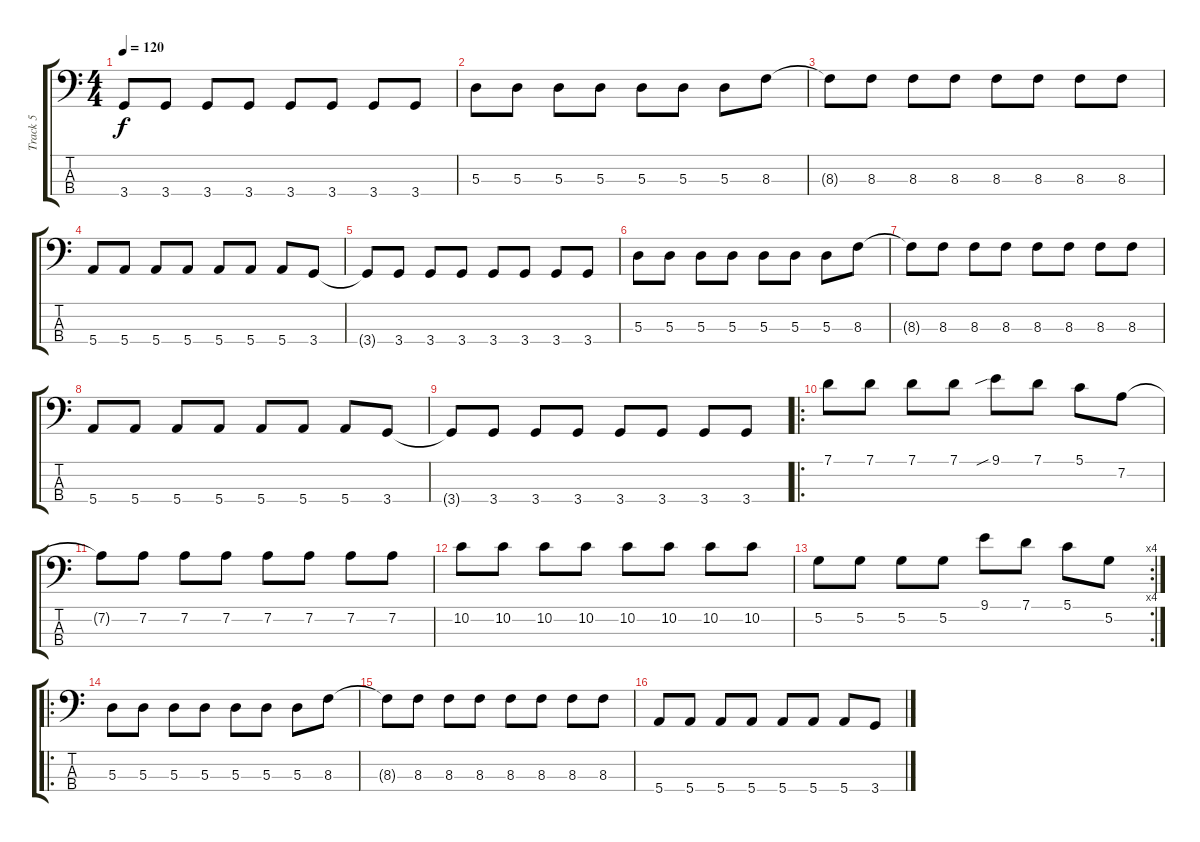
\track ("Track 5" "Track 5") {instrument electricbassfinger}
\staff {score tabs}
\tuning (G2 D2 A1 E1) {hide}
\ts (4 4)
\tempo 120
\clef f4
\ks c
3.4{t}.8{dy f} 3.4.8 3.4.8 3.4.8 3.4.8 3.4.8 3.4.8 3.4.8 |
5.3.8 5.3.8 5.3.8 5.3.8 5.3.8 5.3.8 5.3.8 8.3.8 |
8.3{t}.8 8.3.8 8.3.8 8.3.8 8.3.8 8.3.8 8.3.8 8.3.8 |
5.4.8 5.4.8 5.4.8 5.4.8 5.4.8 5.4.8 5.4.8 3.4.8 |
3.4{t}.8 3.4.8 3.4.8 3.4.8 3.4.8 3.4.8 3.4.8 3.4.8 |
5.3.8 5.3.8 5.3.8 5.3.8 5.3.8 5.3.8 5.3.8 8.3.8 |
8.3{t}.8 8.3.8 8.3.8 8.3.8 8.3.8 8.3.8 8.3.8 8.3.8 |
5.4.8 5.4.8 5.4.8 5.4.8 5.4.8 5.4.8 5.4.8 3.4.8 |
3.4{t}.8 3.4.8 3.4.8 3.4.8 3.4.8 3.4.8 3.4.8 3.4.8 |
\ro
7.1.8 7.1.8 7.1.8 7.1.8 9.1{sib}.8 7.1.8 5.1.8 7.2.8 |
7.2{t}.8 7.2.8 7.2.8 7.2.8 7.2.8 7.2.8 7.2.8 7.2.8 |
10.2.8 10.2.8 10.2.8 10.2.8 10.2.8 10.2.8 10.2.8 10.2.8 |
\rc 4
5.2.8 5.2.8 5.2.8 5.2.8 9.1.8 7.1.8 5.1.8 5.2.8 |
\ro
5.3.8 5.3.8 5.3.8 5.3.8 5.3.8 5.3.8 5.3.8 8.3.8 |
8.3{t}.8 8.3.8 8.3.8 8.3.8 8.3.8 8.3.8 8.3.8 8.3.8 |
5.4.8 5.4.8 5.4.8 5.4.8 5.4.8 5.4.8 5.4.8 3.4.8
